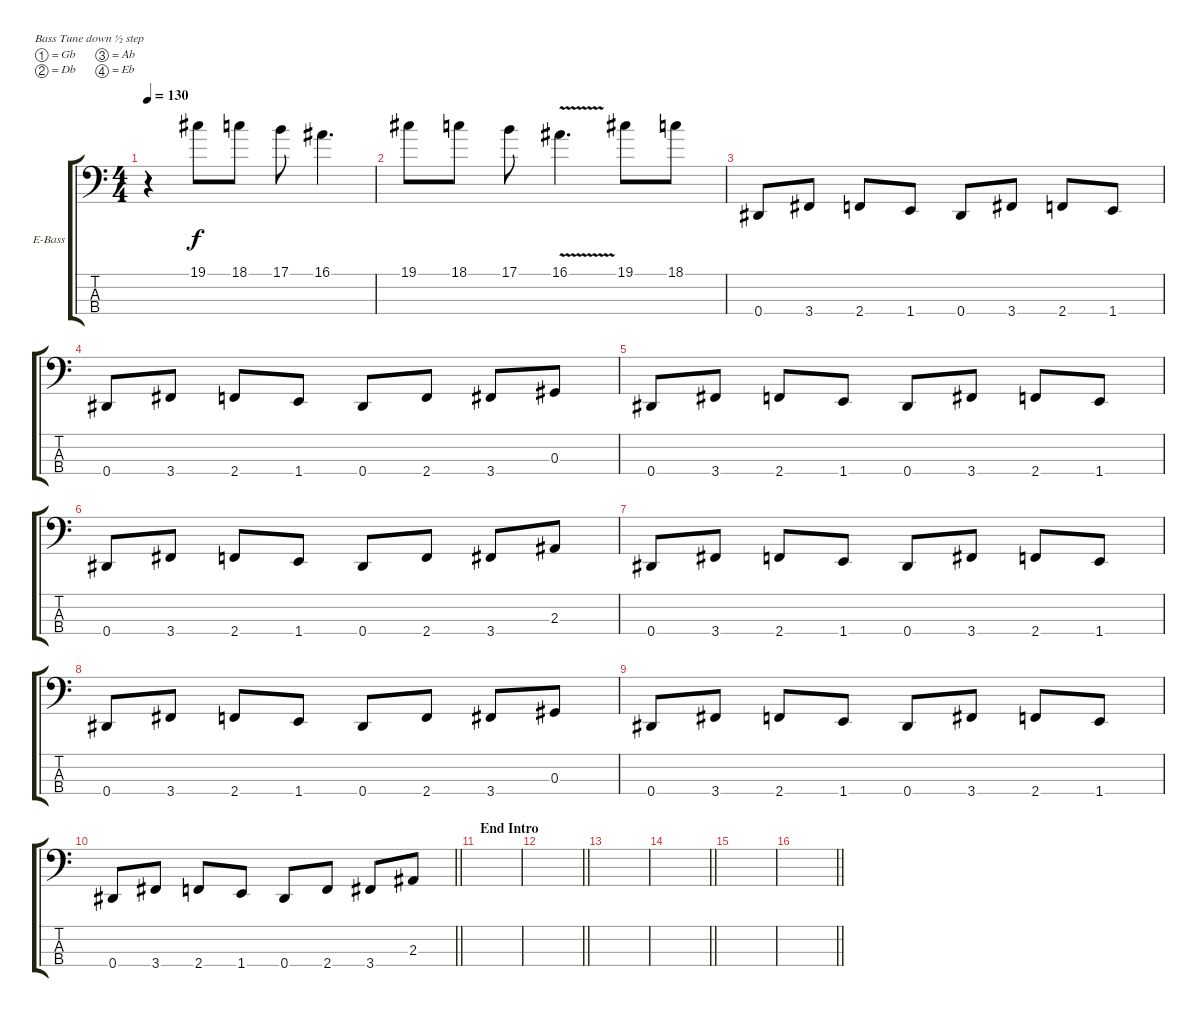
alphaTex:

\bracketExtendMode groupsimilarinstruments
\firstSystemTrackNameOrientation horizontal
\otherSystemsTrackNameOrientation horizontal
\track ("Distortion Bass" "E-Bass") {instrument electricbassfinger}
\staff {score tabs}
\tuning (Gb2 Db2 Ab1 Eb1)
\ts (4 4)
\tempo 130
\clef f4
\scale
0.333333
\ks c
r.4{dy f} 19.1.8 18.1.8 17.1.8 16.1.4{d} |
\scale
0.333333 19.1.8 18.1.8 17.1.8 16.1{v}.4{d} 19.1.8 18.1.8 |
\scale
0.333333 0.4.8 3.4.8 2.4.8 1.4.8 0.4.8 3.4.8 2.4.8 1.4.8 |
\scale
0.333333 0.4.8 3.4.8 2.4.8 1.4.8 0.4.8 2.4.8 3.4.8 0.3.8 |
\scale
0.333333 0.4.8 3.4.8 2.4.8 1.4.8 0.4.8 3.4.8 2.4.8 1.4.8 |
\scale
0.333333 0.4.8 3.4.8 2.4.8 1.4.8 0.4.8 2.4.8 3.4.8 2.3.8 |
\scale
0.333333 0.4.8 3.4.8 2.4.8 1.4.8 0.4.8 3.4.8 2.4.8 1.4.8 |
\scale
0.333333 0.4.8 3.4.8 2.4.8 1.4.8 0.4.8 2.4.8 3.4.8 0.3.8 |
\scale
0.333333 0.4.8 3.4.8 2.4.8 1.4.8 0.4.8 3.4.8 2.4.8 1.4.8 |
\scale
0.333333
\barLineRight lightlight
0.4.8 3.4.8 2.4.8 1.4.8 0.4.8 2.4.8 3.4.8 2.3.8 |
\section ("" "End Intro")
\scale
0.333333 |
\scale
0.333333
\barLineRight lightlight
|
\scale
0.333333 |
\scale
0.333333
\barLineRight lightlight
|
\scale
0.333333 |
\scale
0.333333
\barLineRight lightlight
